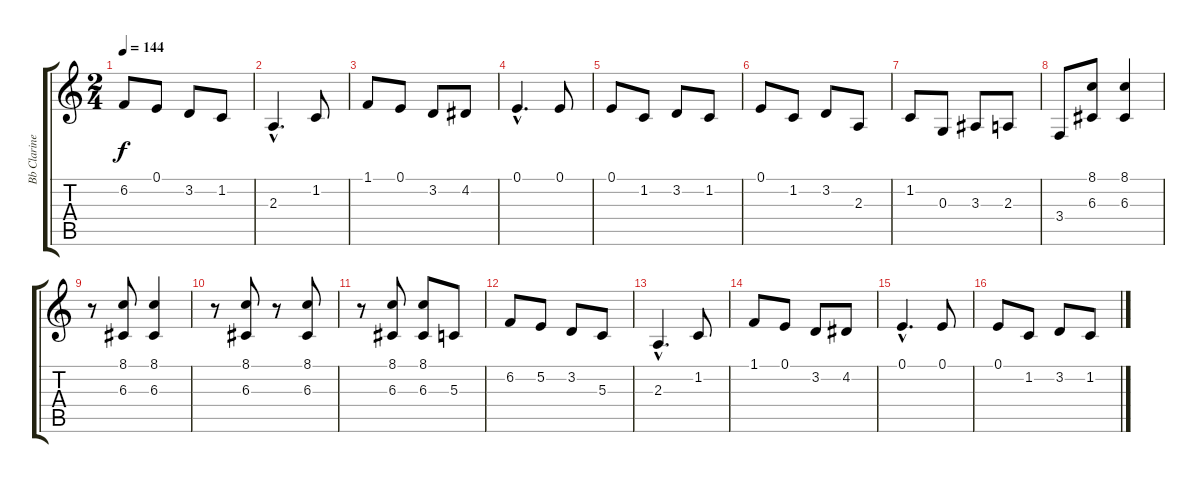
\track ("Bb Clarinet         " "Bb Clarine") {instrument clarinet}
\staff {score tabs}
\tuning (E4 B3 G3 D3 A2 E2) {hide}
\ts (2 4)
\tempo 144
\clef g2
\ks c
6.2.8{dy f} 0.1.8 3.2.8 1.2.8 |
2.3{hac}.4{d} 1.2.8 |
1.1.8 0.1.8 3.2.8 4.2.8 |
0.1{hac}.4{d} 0.1.8 |
0.1.8 1.2.8 3.2.8 1.2.8 |
0.1.8 1.2.8 3.2.8 2.3.8 |
1.2.8 0.3.8 3.3.8 2.3.8 |
3.4.8 (8.1 6.3).8 (8.1 6.3).4 |
r.8 (8.1 6.3).8 (8.1 6.3).4 |
r.8 (8.1 6.3).8 r.8 (8.1 6.3).8 |
r.8 (8.1 6.3).8 (8.1 6.3).8 5.3.8 |
6.2.8 5.2.8 3.2.8 5.3.8 |
2.3{hac}.4{d} 1.2.8 |
1.1.8 0.1.8 3.2.8 4.2.8 |
0.1{hac}.4{d} 0.1.8 |
0.1.8 1.2.8 3.2.8 1.2.8
